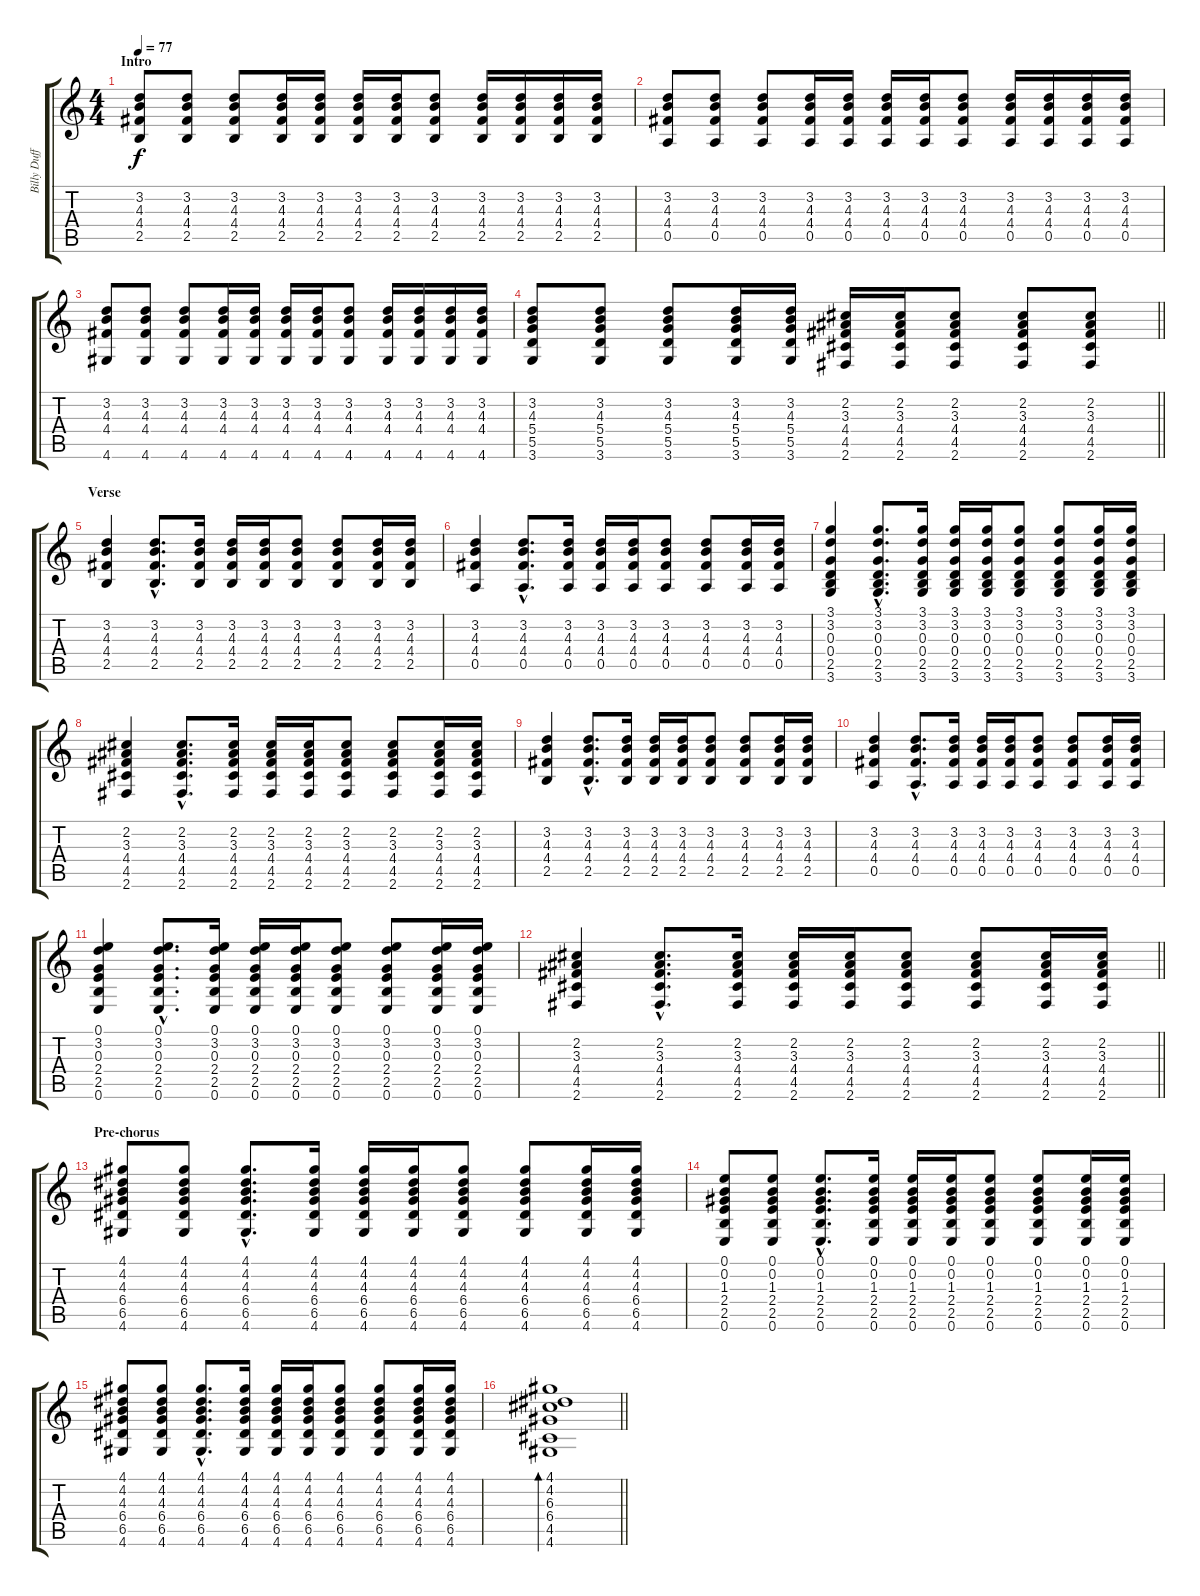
\track ("Billy Duffy (Rhythm Guitar)" "Billy Duff") {instrument electricguitarclean}
\staff {score tabs}
\tuning (E4 B3 G3 D3 A2 E2) {hide}
\ts (4 4)
\section ("" "Intro")
\tempo 77
\clef g2
\ks c
(3.2 4.3 4.4 2.5).8{dy f volume 10 instrument electricguitarclean} (3.2 4.3 4.4 2.5).8 (3.2 4.3 4.4 2.5).8 (3.2 4.3 4.4 2.5).16 (3.2 4.3 4.4 2.5).16 (3.2 4.3 4.4 2.5).16 (3.2 4.3 4.4 2.5).16 (3.2 4.3 4.4 2.5).8 (3.2 4.3 4.4 2.5).16 (3.2 4.3 4.4 2.5).16 (3.2 4.3 4.4 2.5).16 (3.2 4.3 4.4 2.5).16 |
(3.2 4.3 4.4 0.5).8 (3.2 4.3 4.4 0.5).8 (3.2 4.3 4.4 0.5).8 (3.2 4.3 4.4 0.5).16 (3.2 4.3 4.4 0.5).16 (3.2 4.3 4.4 0.5).16 (3.2 4.3 4.4 0.5).16 (3.2 4.3 4.4 0.5).8 (3.2 4.3 4.4 0.5).16 (3.2 4.3 4.4 0.5).16 (3.2 4.3 4.4 0.5).16 (3.2 4.3 4.4 0.5).16 |
(3.2 4.3 4.4 4.6).8 (3.2 4.3 4.4 4.6).8 (3.2 4.3 4.4 4.6).8 (3.2 4.3 4.4 4.6).16 (3.2 4.3 4.4 4.6).16 (3.2 4.3 4.4 4.6).16 (3.2 4.3 4.4 4.6).16 (3.2 4.3 4.4 4.6).8 (3.2 4.3 4.4 4.6).16 (3.2 4.3 4.4 4.6).16 (3.2 4.3 4.4 4.6).16 (3.2 4.3 4.4 4.6).16 |
\barLineRight lightlight
(3.2 4.3 5.4 5.5 3.6).8 (3.2 4.3 5.4 5.5 3.6).8 (3.2 4.3 5.4 5.5 3.6).8 (3.2 4.3 5.4 5.5 3.6).16 (3.2 4.3 5.4 5.5 3.6).16 (2.2 3.3 4.4 4.5 2.6).16 (2.2 3.3 4.4 4.5 2.6).16 (2.2 3.3 4.4 4.5 2.6).8 (2.2 3.3 4.4 4.5 2.6).8 (2.2 3.3 4.4 4.5 2.6).8 |
\section ("" "Verse")
(3.2 4.3 4.4 2.5).4{volume 13} (3.2{hac} 4.3{hac} 4.4{hac} 2.5{hac}).8{d} (3.2 4.3 4.4 2.5).16 (3.2 4.3 4.4 2.5).16 (3.2 4.3 4.4 2.5).16 (3.2 4.3 4.4 2.5).8 (3.2 4.3 4.4 2.5).8 (3.2 4.3 4.4 2.5).16 (3.2 4.3 4.4 2.5).16 |
(3.2 4.3 4.4 0.5).4 (3.2{hac} 4.3{hac} 4.4{hac} 0.5{hac}).8{d} (3.2 4.3 4.4 0.5).16 (3.2 4.3 4.4 0.5).16 (3.2 4.3 4.4 0.5).16 (3.2 4.3 4.4 0.5).8 (3.2 4.3 4.4 0.5).8 (3.2 4.3 4.4 0.5).16 (3.2 4.3 4.4 0.5).16 |
(3.1 3.2 0.3 0.4 2.5 3.6).4 (3.1{hac} 3.2{hac} 0.3{hac} 0.4{hac} 2.5{hac} 3.6{hac}).8{d} (3.1 3.2 0.3 0.4 2.5 3.6).16 (3.1 3.2 0.3 0.4 2.5 3.6).16 (3.1 3.2 0.3 0.4 2.5 3.6).16 (3.1 3.2 0.3 0.4 2.5 3.6).8 (3.1 3.2 0.3 0.4 2.5 3.6).8 (3.1 3.2 0.3 0.4 2.5 3.6).16 (3.1 3.2 0.3 0.4 2.5 3.6).16 |
(2.2 3.3 4.4 4.5 2.6).4 (2.2{hac} 3.3{hac} 4.4{hac} 4.5{hac} 2.6{hac}).8{d} (2.2 3.3 4.4 4.5 2.6).16 (2.2 3.3 4.4 4.5 2.6).16 (2.2 3.3 4.4 4.5 2.6).16 (2.2 3.3 4.4 4.5 2.6).8 (2.2 3.3 4.4 4.5 2.6).8 (2.2 3.3 4.4 4.5 2.6).16 (2.2 3.3 4.4 4.5 2.6).16 |
(3.2 4.3 4.4 2.5).4 (3.2{hac} 4.3{hac} 4.4{hac} 2.5{hac}).8{d} (3.2 4.3 4.4 2.5).16 (3.2 4.3 4.4 2.5).16 (3.2 4.3 4.4 2.5).16 (3.2 4.3 4.4 2.5).8 (3.2 4.3 4.4 2.5).8 (3.2 4.3 4.4 2.5).16 (3.2 4.3 4.4 2.5).16 |
(3.2 4.3 4.4 0.5).4 (3.2{hac} 4.3{hac} 4.4{hac} 0.5{hac}).8{d} (3.2 4.3 4.4 0.5).16 (3.2 4.3 4.4 0.5).16 (3.2 4.3 4.4 0.5).16 (3.2 4.3 4.4 0.5).8 (3.2 4.3 4.4 0.5).8 (3.2 4.3 4.4 0.5).16 (3.2 4.3 4.4 0.5).16 |
(0.1 3.2 0.3 2.4 2.5 0.6).4 (0.1{hac} 3.2{hac} 0.3{hac} 2.4{hac} 2.5{hac} 0.6{hac}).8{d} (0.1 3.2 0.3 2.4 2.5 0.6).16 (0.1 3.2 0.3 2.4 2.5 0.6).16 (0.1 3.2 0.3 2.4 2.5 0.6).16 (0.1 3.2 0.3 2.4 2.5 0.6).8 (0.1 3.2 0.3 2.4 2.5 0.6).8 (0.1 3.2 0.3 2.4 2.5 0.6).16 (0.1 3.2 0.3 2.4 2.5 0.6).16 |
\barLineRight lightlight
(2.2 3.3 4.4 4.5 2.6).4 (2.2{hac} 3.3{hac} 4.4{hac} 4.5{hac} 2.6{hac}).8{d} (2.2 3.3 4.4 4.5 2.6).16 (2.2 3.3 4.4 4.5 2.6).16 (2.2 3.3 4.4 4.5 2.6).16 (2.2 3.3 4.4 4.5 2.6).8 (2.2 3.3 4.4 4.5 2.6).8 (2.2 3.3 4.4 4.5 2.6).16 (2.2 3.3 4.4 4.5 2.6).16 |
\section ("" "Pre-chorus")
(4.1 4.2 4.3 6.4 6.5 4.6).8{volume 10} (4.1 4.2 4.3 6.4 6.5 4.6).8 (4.1{hac} 4.2{hac} 4.3{hac} 6.4{hac} 6.5{hac} 4.6{hac}).8{d} (4.1 4.2 4.3 6.4 6.5 4.6).16 (4.1 4.2 4.3 6.4 6.5 4.6).16 (4.1 4.2 4.3 6.4 6.5 4.6).16 (4.1 4.2 4.3 6.4 6.5 4.6).8 (4.1 4.2 4.3 6.4 6.5 4.6).8 (4.1 4.2 4.3 6.4 6.5 4.6).16 (4.1 4.2 4.3 6.4 6.5 4.6).16 |
(0.1 0.2 1.3 2.4 2.5 0.6).8 (0.1 0.2 1.3 2.4 2.5 0.6).8 (0.1{hac} 0.2{hac} 1.3{hac} 2.4{hac} 2.5{hac} 0.6{hac}).8{d} (0.1 0.2 1.3 2.4 2.5 0.6).16 (0.1 0.2 1.3 2.4 2.5 0.6).16 (0.1 0.2 1.3 2.4 2.5 0.6).16 (0.1 0.2 1.3 2.4 2.5 0.6).8 (0.1 0.2 1.3 2.4 2.5 0.6).8 (0.1 0.2 1.3 2.4 2.5 0.6).16 (0.1 0.2 1.3 2.4 2.5 0.6).16 |
(4.1 4.2 4.3 6.4 6.5 4.6).8 (4.1 4.2 4.3 6.4 6.5 4.6).8 (4.1{hac} 4.2{hac} 4.3{hac} 6.4{hac} 6.5{hac} 4.6{hac}).8{d} (4.1 4.2 4.3 6.4 6.5 4.6).16 (4.1 4.2 4.3 6.4 6.5 4.6).16 (4.1 4.2 4.3 6.4 6.5 4.6).16 (4.1 4.2 4.3 6.4 6.5 4.6).8 (4.1 4.2 4.3 6.4 6.5 4.6).8 (4.1 4.2 4.3 6.4 6.5 4.6).16 (4.1 4.2 4.3 6.4 6.5 4.6).16 |
\barLineRight lightlight
(4.1 4.2 6.3 6.4 4.5 4.6).1{bd 60}
